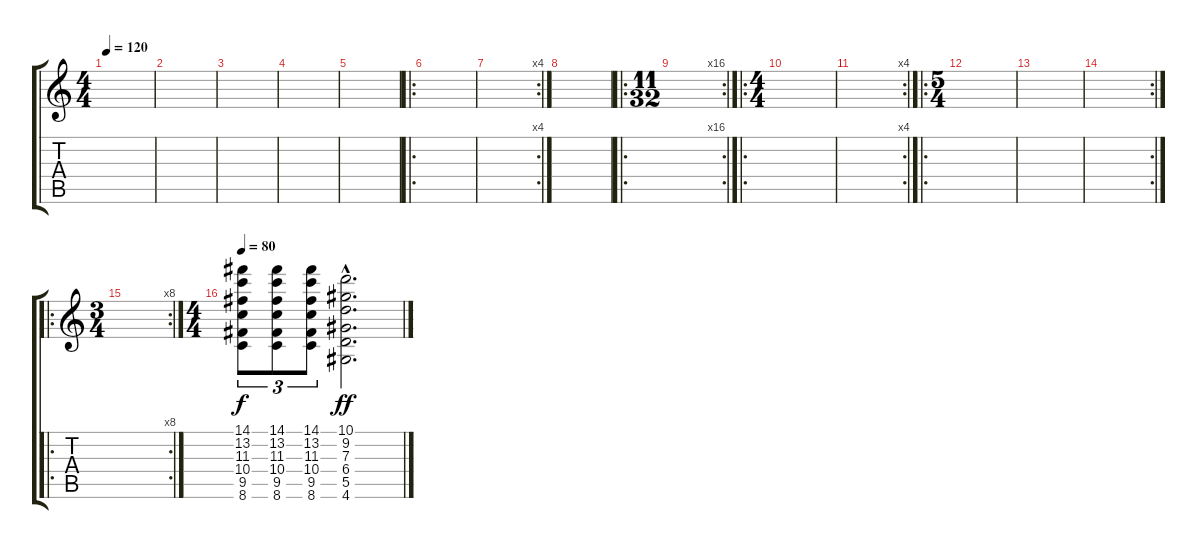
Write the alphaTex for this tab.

\track "" {instrument acousticguitarsteel}
\staff {score tabs}
\tuning (E4 B3 G3 D3 A2 E2) {hide}
\ts (4 4)
\tempo 120
\clef g2
\ks c
|
|
|
|
|
\ro
|
\rc 4
|
|
\ro
\rc 16
\ts (11 32)
|
\ro
\ts (4 4)
|
\rc 4
|
\ro
\ts (5 4)
|
|
\rc 2
|
\ro
\rc 8
\ts (3 4)
|
\ts (4 4)
\tempo 80
(14.1 13.2 11.3 10.4 9.5 8.6).8{tu (3 2)} (14.1 13.2 11.3 10.4 9.5 8.6).8{tu (3 2)} (14.1 13.2 11.3 10.4 9.5 8.6).8{tu (3 2)} (10.1{hac} 9.2{hac} 7.3{hac} 6.4{hac} 5.5{hac} 4.6{hac}).2{d dy ff}
